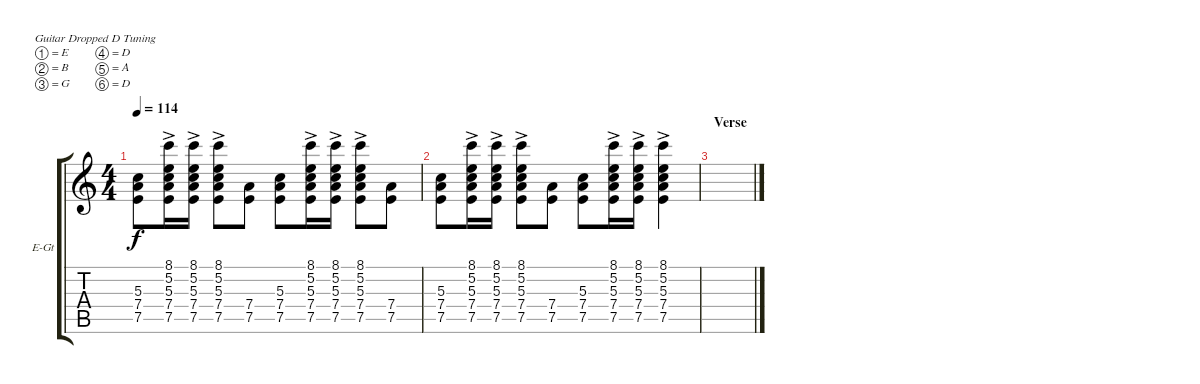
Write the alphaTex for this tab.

\defaultSystemsLayout 4
\bracketExtendMode groupsimilarinstruments
\firstSystemTrackNameOrientation horizontal
\otherSystemsTrackNameOrientation horizontal
\track ("Electric Guitar" "E-Gt") {instrument overdrivenguitar}
\staff {score tabs}
\tuning (E4 B3 G3 D3 A2 D2)
\ts (4 4)
\tempo 114
\clef g2
\ks c
(7.5 7.4 5.3).8{dy f} (7.4 7.5 8.1{ac} 5.2 5.3).16 (7.5 7.4 5.3 5.2 8.1{ac}).16 (8.1{ac} 5.2 5.3 7.4 7.5).8 (7.4 7.5).8 (7.5 7.4 5.3).8 (7.4 7.5 8.1{ac} 5.2 5.3).16 (7.5 7.4 5.3 5.2 8.1{ac}).16 (8.1{ac} 5.2 5.3 7.4 7.5).8 (7.4 7.5).8 |
(7.5 7.4 5.3).8 (7.4 7.5 8.1{ac} 5.2 5.3).16 (7.5 7.4 5.3 5.2 8.1{ac}).16 (8.1{ac} 5.2 5.3 7.4 7.5).8 (7.4 7.5).8 (7.5 7.4 5.3).8 (7.4 7.5 8.1{ac} 5.2 5.3).16 (7.5 7.4 5.3 5.2 8.1{ac}).16 (8.1{ac} 5.2 5.3 7.4 7.5).4 |
\section ("" "Verse")
